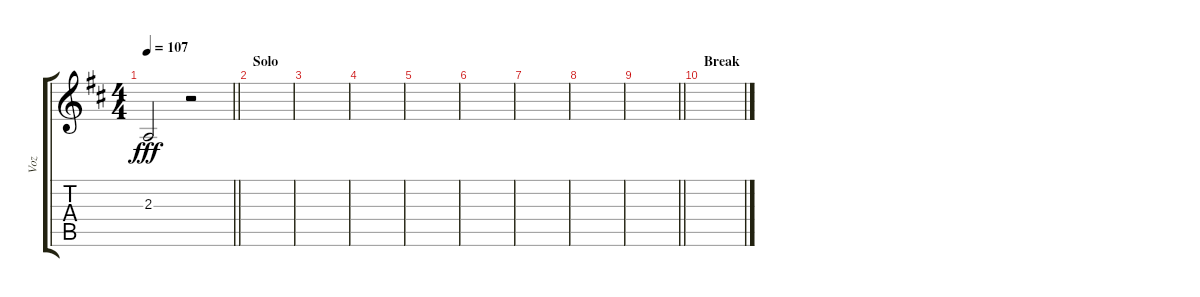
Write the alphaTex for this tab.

\track ("Voz" "Voz") {instrument tenorsax}
\staff {score tabs}
\tuning (E4 B3 G3 D3 A2 E2) {hide}
\ts (4 4)
\tempo 107
\clef g2
\barLineRight lightlight
\ks d
2.3{t}.2{dy fff} r.2 |
\section ("" "Solo")
|
|
|
|
|
|
|
\barLineRight lightlight
|
\section ("" "Break")
